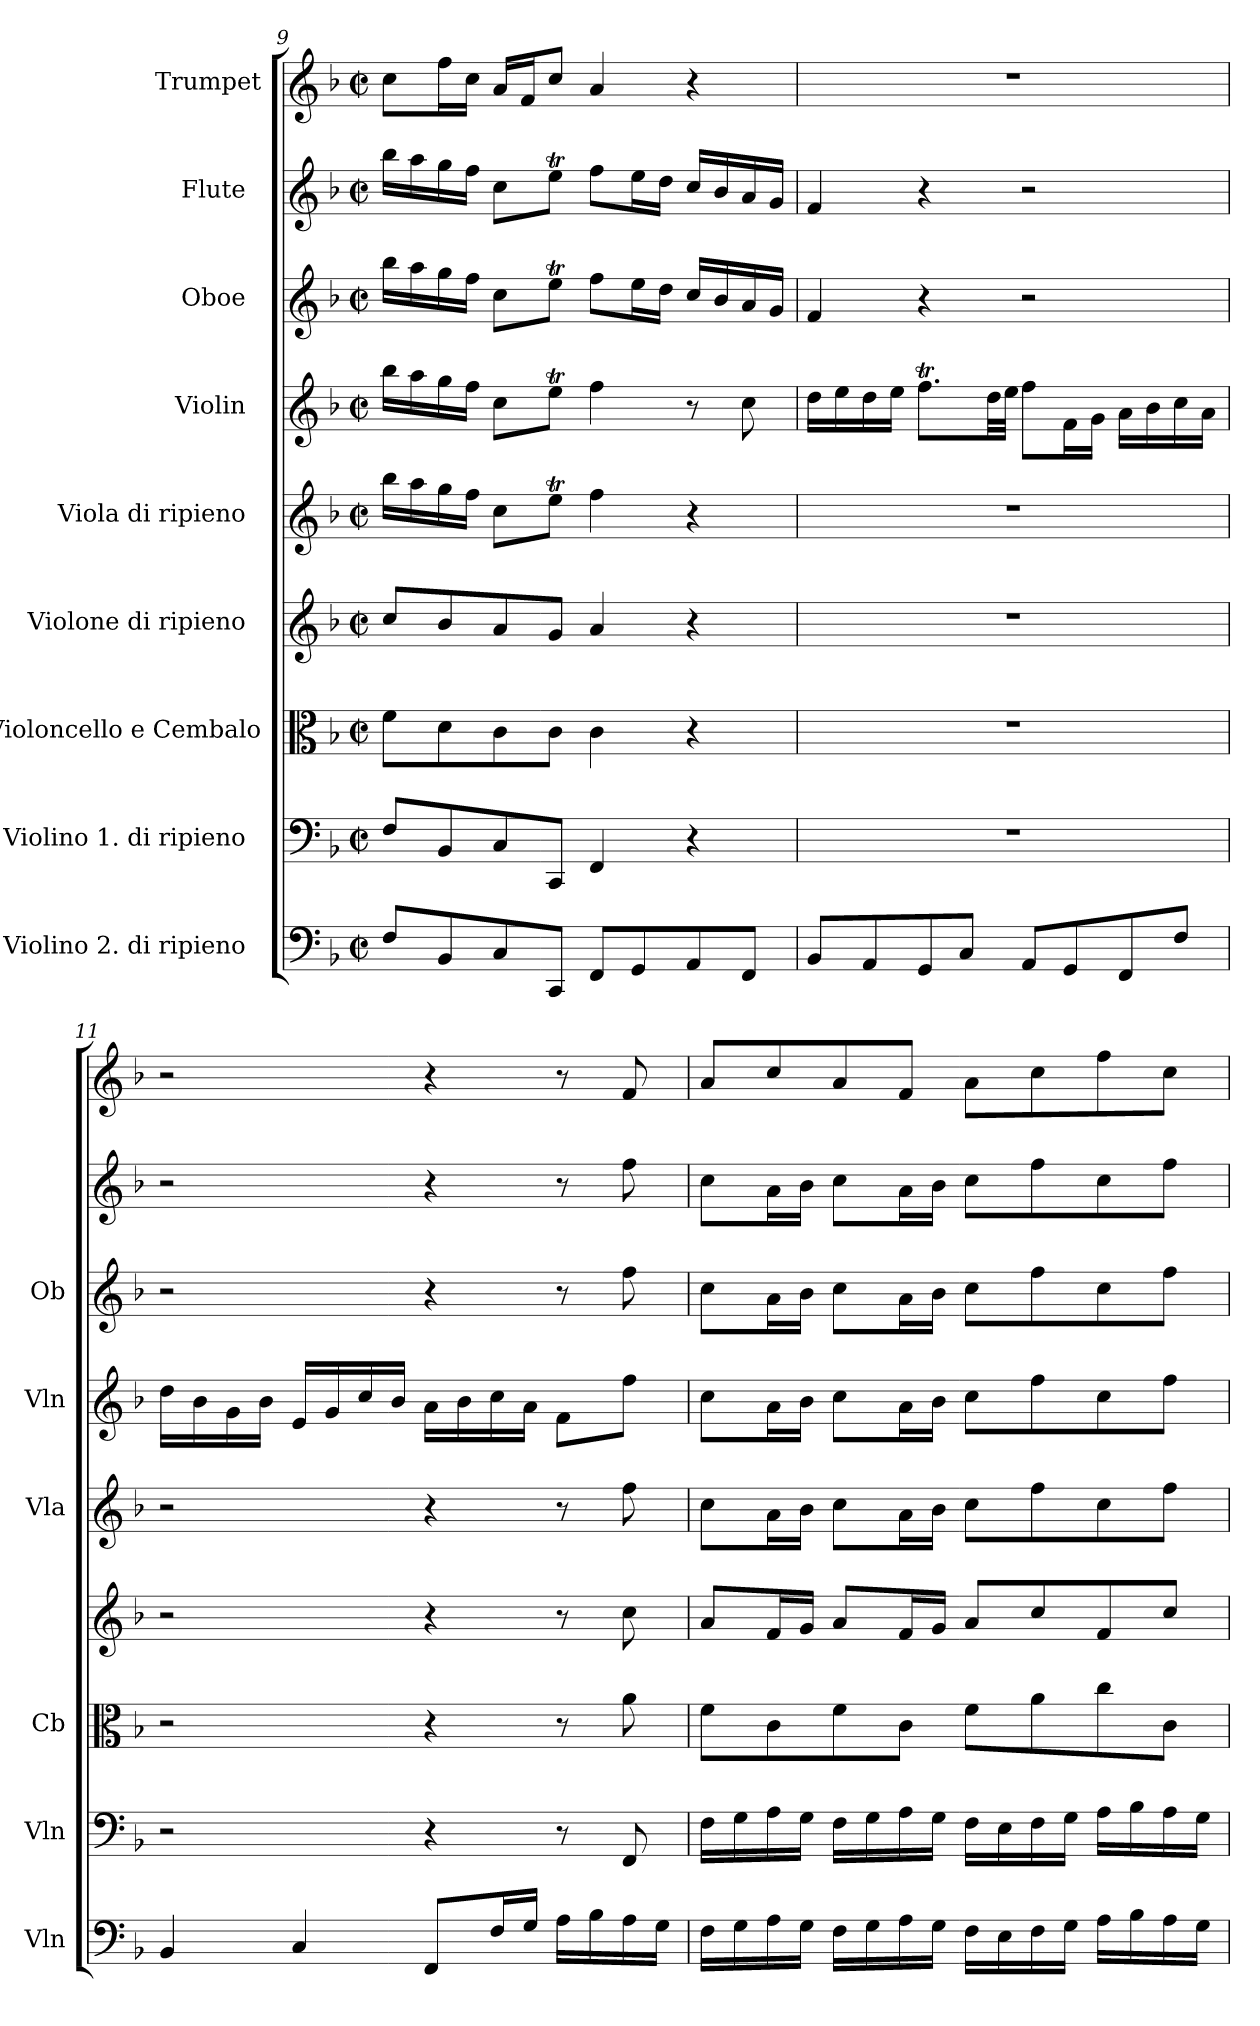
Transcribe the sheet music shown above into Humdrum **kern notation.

**kern	**kern	**kern	**kern	**kern	**kern	**kern	**kern	**kern
*part9	*part8	*part7	*part6	*part5	*part4	*part3	*part2	*part1
*staff9	*staff8	*staff7	*staff6	*staff5	*staff4	*staff3	*staff2	*staff1
*I"Violino 2.  di ripieno  	*I"Violino 1.  di ripieno  	*I"Violoncello  e Cembalo	*I"Violone  di ripieno  	*I"Viola  di ripieno    	*I"Violin              	*I"Oboe                	*I"Flute               	*I"Trumpet
*I'Vln	*I'Vln	*I'Cb	*	*I'Vla	*I'Vln	*I'Ob	*	*
*clefF4	*clefF4	*clefC3	*clefG2	*clefG2	*clefG2	*clefG2	*clefG2	*clefG2
*ITrd7c12	*	*	*	*	*	*	*	*
*k[b-]	*k[b-]	*k[b-]	*k[b-]	*k[b-]	*k[b-]	*k[b-]	*k[b-]	*k[b-]
*F:	*F:	*F:	*F:	*F:	*F:	*F:	*F:	*F:
*M2/2	*M2/2	*M2/2	*M2/2	*M2/2	*M2/2	*M2/2	*M2/2	*M2/2
*met(c|)	*met(c|)	*met(c|)	*met(c|)	*met(c|)	*met(c|)	*met(c|)	*met(c|)	*met(c|)
=9	=9	=9	=9	=9	=9	=9	=9	=9
8FF/L	8F/L	8f\L	8cc/L	16bb-\LL	16bb-\LL	16bb-\LL	16bb-\LL	8cc\L
.	.	.	.	16aa\	16aa\	16aa\	16aa\	.
8BBB-/	8BB-/	8d\	8b-/	16gg\	16gg\	16gg\	16gg\	16ff\L
.	.	.	.	16ff\JJ	16ff\JJ	16ff\JJ	16ff\JJ	16cc\JJ
8CC/	8C/	8c\	8a/	8cc\L	8cc\L	8cc\L	8cc\L	16a/LL
.	.	.	.	.	.	.	.	16f/J
8CCC/J	8CC/J	8c\J	8g/J	8eet\J	8eet\J	8eet\J	8eet\J	8cc/J
8FFF/L	4FF/	4c\	4a/	4ff\	4ff\	8ff\L	8ff\L	4a/
8GGG/	.	.	.	.	.	16ee\L	16ee\L	.
.	.	.	.	.	.	16dd\JJ	16dd\JJ	.
8AAA/	4r	4r	4r	4r	8r	16cc/LL	16cc/LL	4r
.	.	.	.	.	.	16b-/	16b-/	.
8FFF/J	.	.	.	.	8cc\	16a/	16a/	.
.	.	.	.	.	.	16g/JJ	16g/JJ	.
=10	=10	=10	=10	=10	=10	=10	=10	=10
8BBB-/L	1r	1r	1r	1r	16dd\LL	4f/	4f/	1r
.	.	.	.	.	16ee\	.	.	.
8AAA/	.	.	.	.	16dd\	.	.	.
.	.	.	.	.	16ee\JJ	.	.	.
8GGG/	.	.	.	.	8.ffT\L	4r	4r	.
8CC/J	.	.	.	.	.	.	.	.
.	.	.	.	.	32dd\LL	.	.	.
.	.	.	.	.	32ee\JJJ	.	.	.
8AAA/L	.	.	.	.	8ff\L	2r	2r	.
8GGG/	.	.	.	.	16f\L	.	.	.
.	.	.	.	.	16g\JJ	.	.	.
8FFF/	.	.	.	.	16a\LL	.	.	.
.	.	.	.	.	16b-\	.	.	.
8FF/J	.	.	.	.	16cc\	.	.	.
.	.	.	.	.	16a\JJ	.	.	.
=11	=11	=11	=11	=11	=11	=11	=11	=11
4BBB-/	2r	2r	2r	2r	16dd\LL	2r	2r	2r
.	.	.	.	.	16b-\	.	.	.
.	.	.	.	.	16g\	.	.	.
.	.	.	.	.	16b-\JJ	.	.	.
4CC/	.	.	.	.	16e/LL	.	.	.
.	.	.	.	.	16g/	.	.	.
.	.	.	.	.	16cc/	.	.	.
.	.	.	.	.	16b-/JJ	.	.	.
8FFF/L	4r	4r	4r	4r	16a\LL	4r	4r	4r
.	.	.	.	.	16b-\	.	.	.
16FF/L	.	.	.	.	16cc\	.	.	.
16GG/JJ	.	.	.	.	16a\JJ	.	.	.
16AA\LL	8r	8r	8r	8r	8f\L	8r	8r	8r
16BB-\	.	.	.	.	.	.	.	.
16AA\	8FF/	8a\	8cc\	8ff\	8ff\J	8ff\	8ff\	8f/
16GG\JJ	.	.	.	.	.	.	.	.
=12	=12	=12	=12	=12	=12	=12	=12	=12
16FF\LL	16F\LL	8f\L	8a/L	8cc\L	8cc\L	8cc\L	8cc\L	8a/L
16GG\	16G\	.	.	.	.	.	.	.
16AA\	16A\	8c\	16f/L	16a\L	16a\L	16a\L	16a\L	8cc/
16GG\JJ	16G\JJ	.	16g/JJ	16b-\JJ	16b-\JJ	16b-\JJ	16b-\JJ	.
16FF\LL	16F\LL	8f\	8a/L	8cc\L	8cc\L	8cc\L	8cc\L	8a/
16GG\	16G\	.	.	.	.	.	.	.
16AA\	16A\	8c\J	16f/L	16a\L	16a\L	16a\L	16a\L	8f/J
16GG\JJ	16G\JJ	.	16g/JJ	16b-\JJ	16b-\JJ	16b-\JJ	16b-\JJ	.
16FF\LL	16F\LL	8f\L	8a/L	8cc\L	8cc\L	8cc\L	8cc\L	8a\L
16EE\	16E\	.	.	.	.	.	.	.
16FF\	16F\	8a\	8cc/	8ff\	8ff\	8ff\	8ff\	8cc\
16GG\JJ	16G\JJ	.	.	.	.	.	.	.
16AA\LL	16A\LL	8cc\	8f/	8cc\	8cc\	8cc\	8cc\	8ff\
16BB-\	16B-\	.	.	.	.	.	.	.
16AA\	16A\	8c\J	8cc/J	8ff\J	8ff\J	8ff\J	8ff\J	8cc\J
16GG\JJ	16G\JJ	.	.	.	.	.	.	.
=	=	=	=	=	=	=	=	=
*-	*-	*-	*-	*-	*-	*-	*-	*-
